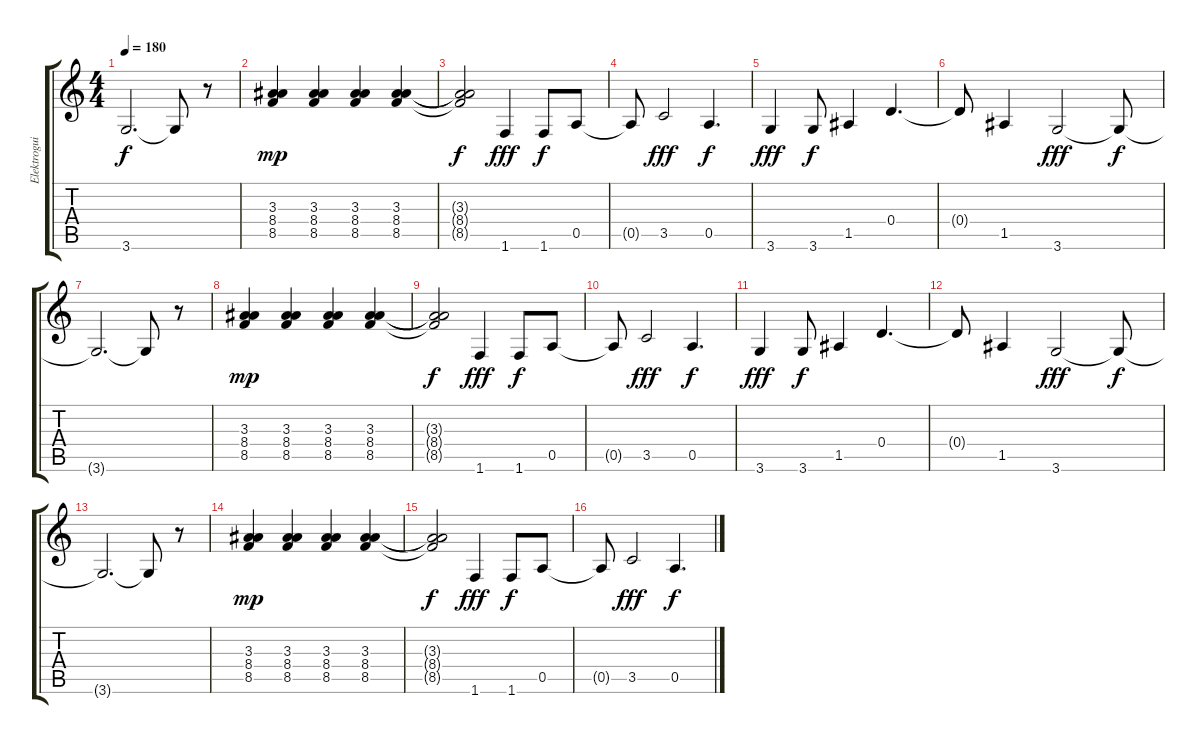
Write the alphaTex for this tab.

\track ("Elektroguitar_2" "Elektrogui") {instrument distortionguitar}
\staff {score tabs}
\tuning (E4 B3 G3 D3 A2 E2) {hide}
\ts (4 4)
\tempo 180
\clef g2
\ks c
3.6{t}.2{d dy f} 3.6{t}.8 r.8 |
(3.3 8.4 8.5).4{dy mp} (3.3 8.4 8.5).4 (3.3 8.4 8.5).4 (3.3 8.4 8.5).4 |
(3.3{t} 8.4{t} 8.5{t}).2{dy f} 1.6.4{dy fff} 1.6.8{dy f} 0.5.8 |
0.5{t}.8 3.5.2{dy fff} 0.5.4{d dy f} |
3.6.4{dy fff} 3.6.8{dy f} 1.5.4 0.4.4{d} |
0.4{t}.8 1.5.4 3.6.2{dy fff} 3.6{t}.8{dy f} |
3.6{t}.2{d} 3.6{t}.8 r.8 |
(3.3 8.4 8.5).4{dy mp} (3.3 8.4 8.5).4 (3.3 8.4 8.5).4 (3.3 8.4 8.5).4 |
(3.3{t} 8.4{t} 8.5{t}).2{dy f} 1.6.4{dy fff} 1.6.8{dy f} 0.5.8 |
0.5{t}.8 3.5.2{dy fff} 0.5.4{d dy f} |
3.6.4{dy fff} 3.6.8{dy f} 1.5.4 0.4.4{d} |
0.4{t}.8 1.5.4 3.6.2{dy fff} 3.6{t}.8{dy f} |
3.6{t}.2{d} 3.6{t}.8 r.8 |
(3.3 8.4 8.5).4{dy mp} (3.3 8.4 8.5).4 (3.3 8.4 8.5).4 (3.3 8.4 8.5).4 |
(3.3{t} 8.4{t} 8.5{t}).2{dy f} 1.6.4{dy fff} 1.6.8{dy f} 0.5.8 |
0.5{t}.8 3.5.2{dy fff} 0.5.4{d dy f}
